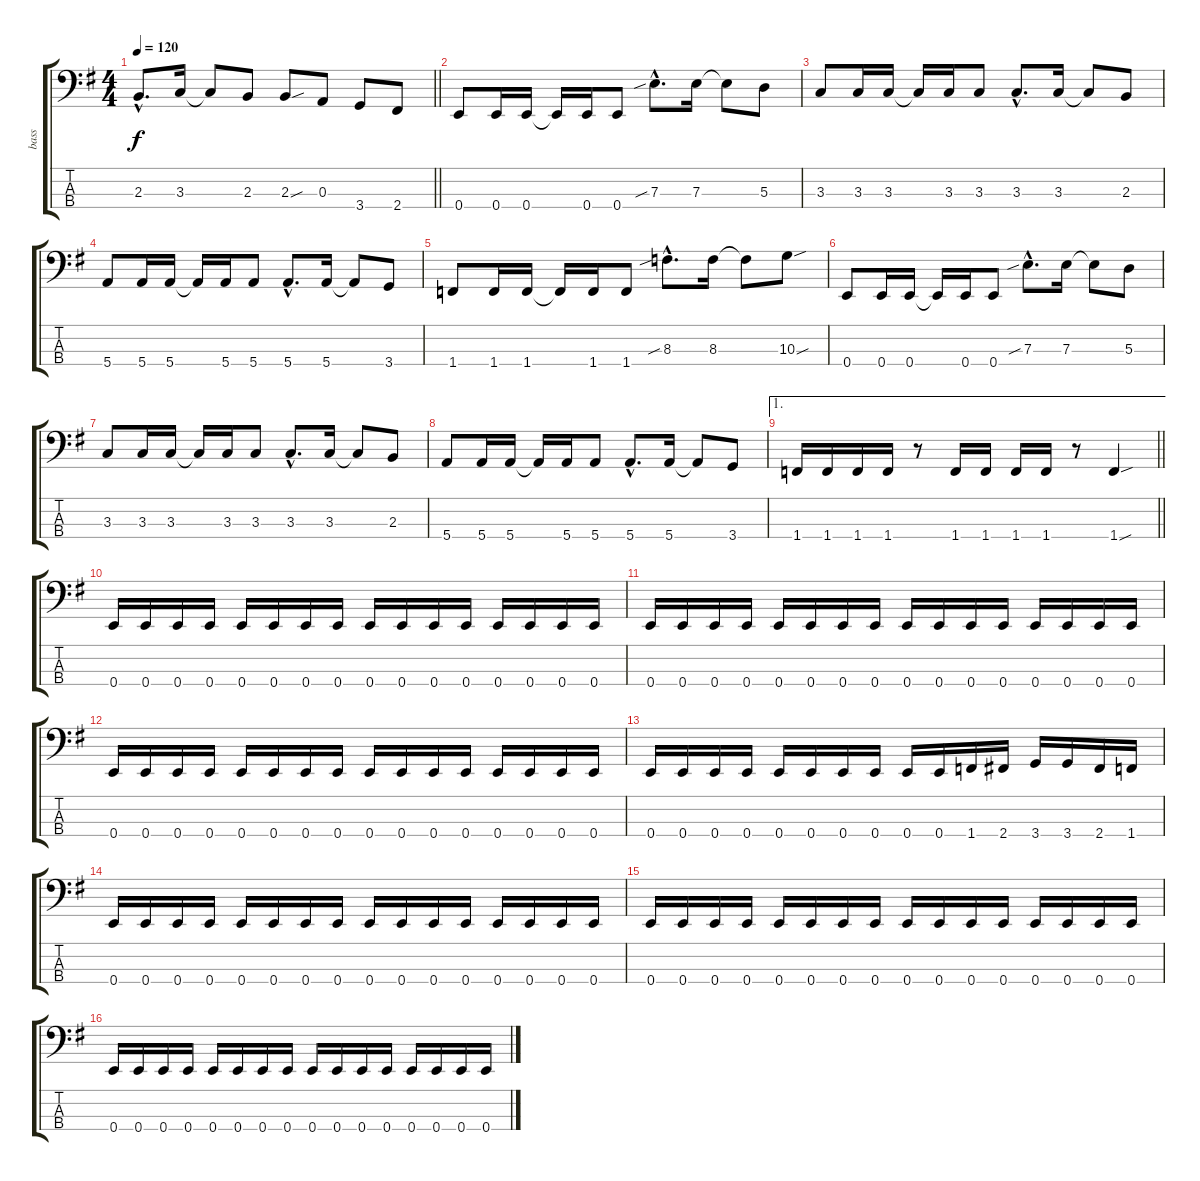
\track ("bass" "bass") {instrument acousticguitarnylon}
\staff {score tabs}
\tuning (G2 D2 A1 E1) {hide}
\ts (4 4)
\tempo 120
\clef f4
\barLineRight lightlight
\ks eminor
2.3{hac}.8{d dy f} 3.3.16 3.3{t}.8 2.3.8 2.3{sou}.8 0.3.8 3.4.8 2.4.8 |
0.4.8 0.4.16 0.4.16 0.4{t}.16 0.4.16 0.4.8 7.3{sib hac}.8{d} 7.3.16 7.3{t}.8 5.3.8 |
3.3.8 3.3.16 3.3.16 3.3{t}.16 3.3.16 3.3.8 3.3{hac}.8{d} 3.3.16 3.3{t}.8 2.3.8 |
5.4.8 5.4.16 5.4.16 5.4{t}.16 5.4.16 5.4.8 5.4{hac}.8{d} 5.4.16 5.4{t}.8 3.4.8 |
1.4.8 1.4.16 1.4.16 1.4{t}.16 1.4.16 1.4.8 8.3{sib hac}.8{d} 8.3.16 8.3{t}.8 10.3{sou}.8 |
0.4.8 0.4.16 0.4.16 0.4{t}.16 0.4.16 0.4.8 7.3{sib hac}.8{d} 7.3.16 7.3{t}.8 5.3.8 |
3.3.8 3.3.16 3.3.16 3.3{t}.16 3.3.16 3.3.8 3.3{hac}.8{d} 3.3.16 3.3{t}.8 2.3.8 |
5.4.8 5.4.16 5.4.16 5.4{t}.16 5.4.16 5.4.8 5.4{hac}.8{d} 5.4.16 5.4{t}.8 3.4.8 |
\ae 1
\barLineRight lightlight
1.4.16 1.4.16 1.4.16 1.4.16 r.8 1.4.16 1.4.16 1.4.16 1.4.16 r.8 1.4{sou}.4 |
0.4.16 0.4.16 0.4.16 0.4.16 0.4.16 0.4.16 0.4.16 0.4.16 0.4.16 0.4.16 0.4.16 0.4.16 0.4.16 0.4.16 0.4.16 0.4.16 |
0.4.16 0.4.16 0.4.16 0.4.16 0.4.16 0.4.16 0.4.16 0.4.16 0.4.16 0.4.16 0.4.16 0.4.16 0.4.16 0.4.16 0.4.16 0.4.16 |
0.4.16 0.4.16 0.4.16 0.4.16 0.4.16 0.4.16 0.4.16 0.4.16 0.4.16 0.4.16 0.4.16 0.4.16 0.4.16 0.4.16 0.4.16 0.4.16 |
0.4.16 0.4.16 0.4.16 0.4.16 0.4.16 0.4.16 0.4.16 0.4.16 0.4.16 0.4.16 1.4.16 2.4.16 3.4.16 3.4.16 2.4.16 1.4.16 |
0.4.16 0.4.16 0.4.16 0.4.16 0.4.16 0.4.16 0.4.16 0.4.16 0.4.16 0.4.16 0.4.16 0.4.16 0.4.16 0.4.16 0.4.16 0.4.16 |
0.4.16 0.4.16 0.4.16 0.4.16 0.4.16 0.4.16 0.4.16 0.4.16 0.4.16 0.4.16 0.4.16 0.4.16 0.4.16 0.4.16 0.4.16 0.4.16 |
0.4.16 0.4.16 0.4.16 0.4.16 0.4.16 0.4.16 0.4.16 0.4.16 0.4.16 0.4.16 0.4.16 0.4.16 0.4.16 0.4.16 0.4.16 0.4.16
